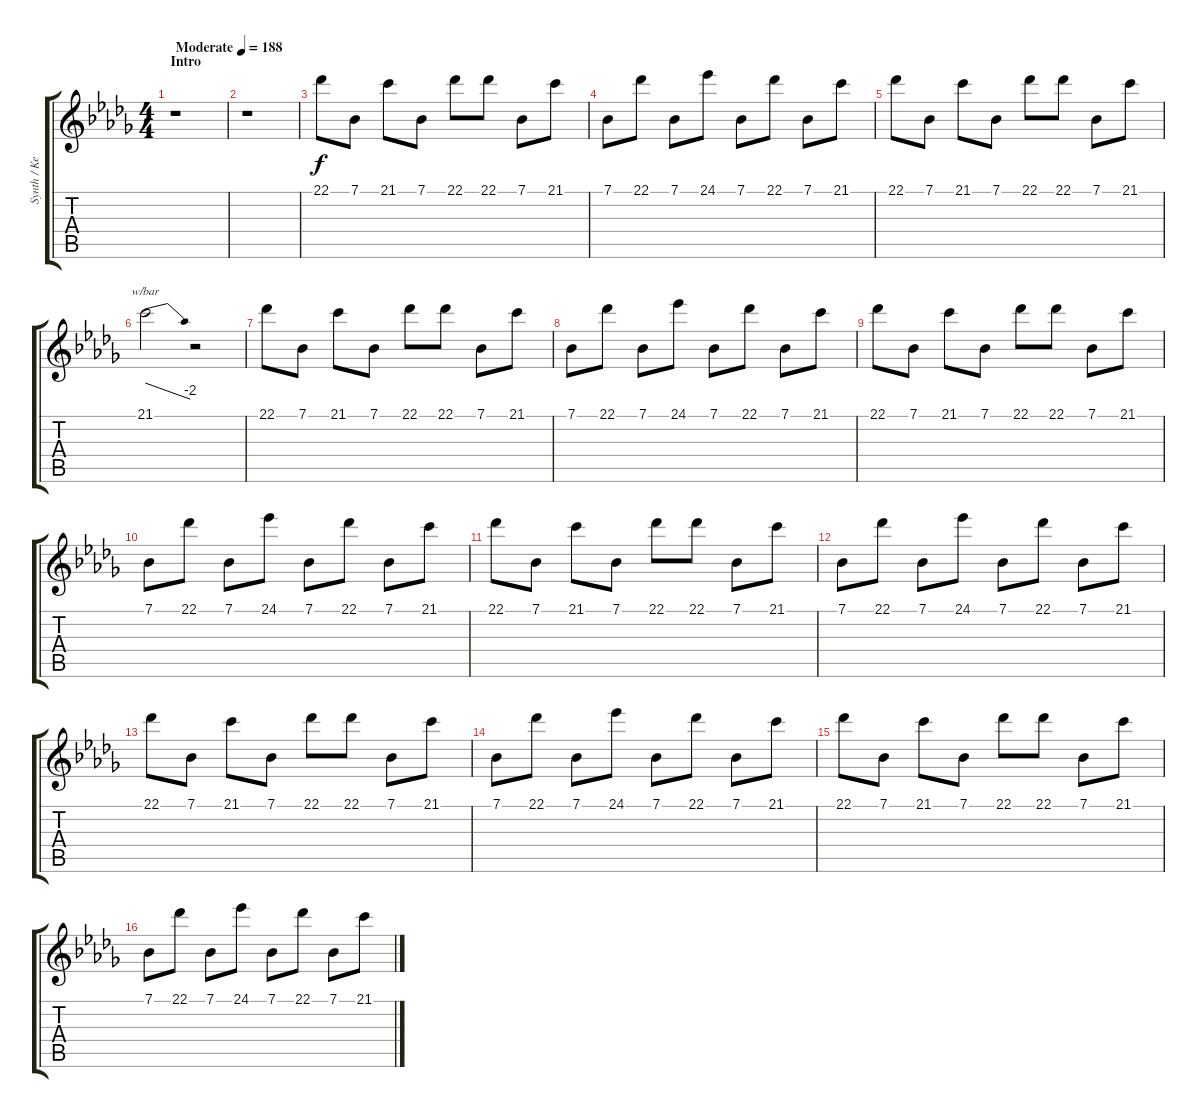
\track ("Synth / Keyboard" "Synth / Ke") {instrument lead1square}
\staff {score tabs}
\tuning (Eb4 Bb3 Gb3 Db3 Ab2 Db2) {hide}
\ts (4 4)
\section ("" "Intro")
\tempo (188 "Moderate")
\clef g2
\ks db
r.1{dy f instrument lead1square} |
r.1 |
22.1.8 7.1.8 21.1.8 7.1.8 22.1.8 22.1.8 7.1.8 21.1.8 |
7.1.8 22.1.8 7.1.8 24.1.8 7.1.8 22.1.8 7.1.8 21.1.8 |
22.1.8 7.1.8 21.1.8 7.1.8 22.1.8 22.1.8 7.1.8 21.1.8 |
21.1.2{tbe (dive default 0 0 60 -8)} r.2 |
22.1.8 7.1.8 21.1.8 7.1.8 22.1.8 22.1.8 7.1.8 21.1.8 |
7.1.8 22.1.8 7.1.8 24.1.8 7.1.8 22.1.8 7.1.8 21.1.8 |
22.1.8 7.1.8 21.1.8 7.1.8 22.1.8 22.1.8 7.1.8 21.1.8 |
7.1.8 22.1.8 7.1.8 24.1.8 7.1.8 22.1.8 7.1.8 21.1.8 |
22.1.8 7.1.8 21.1.8 7.1.8 22.1.8 22.1.8 7.1.8 21.1.8 |
7.1.8 22.1.8 7.1.8 24.1.8 7.1.8 22.1.8 7.1.8 21.1.8 |
22.1.8 7.1.8 21.1.8 7.1.8 22.1.8 22.1.8 7.1.8 21.1.8 |
7.1.8 22.1.8 7.1.8 24.1.8 7.1.8 22.1.8 7.1.8 21.1.8 |
22.1.8 7.1.8 21.1.8 7.1.8 22.1.8 22.1.8 7.1.8 21.1.8 |
7.1.8 22.1.8 7.1.8 24.1.8 7.1.8 22.1.8 7.1.8 21.1.8
